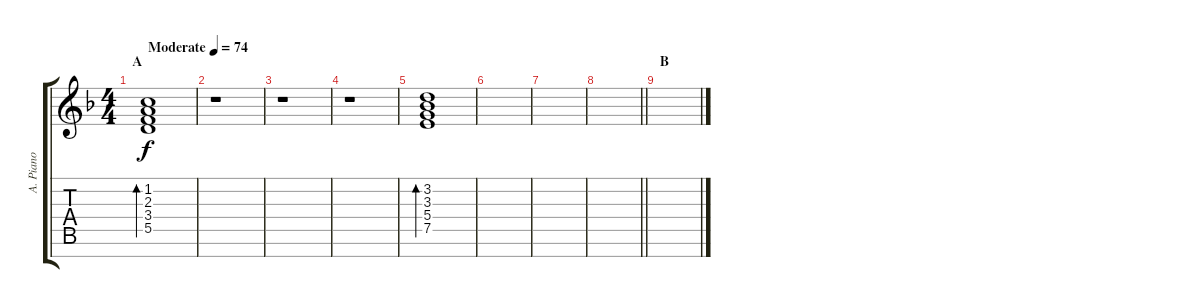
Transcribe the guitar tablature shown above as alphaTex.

\track ("A. Piano" "A. Piano") {instrument acousticgrandpiano}
\staff {score tabs}
\tuning (E5 B4 G4 D4 A3 E3 B2) {hide}
\ts (4 4)
\section ("" "A")
\tempo (74 "Moderate")
\clef g2
\ks f
(1.2 2.3 3.4 5.5).1{bd 120 dy f instrument acousticgrandpiano} |
r.1 |
r.1 |
r.1 |
(3.2 3.3 5.4 7.5).1{bd 120} |
|
|
\barLineRight lightlight
|
\section ("" "B")
